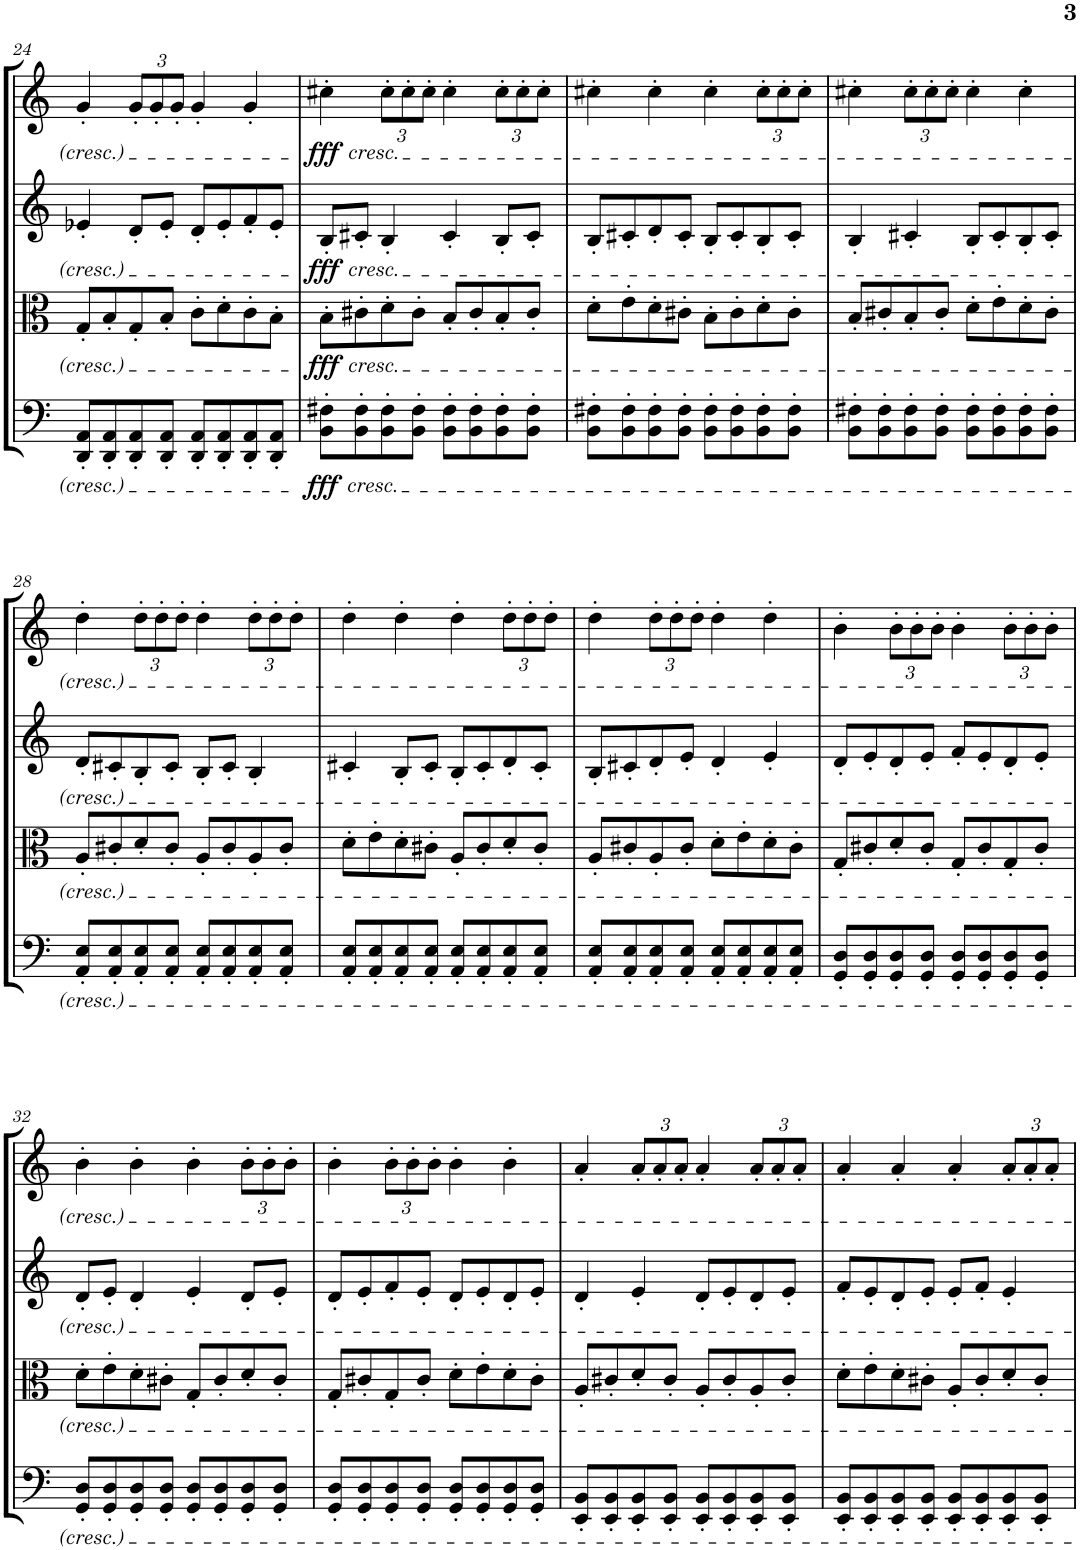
**kern	**dynam	**kern	**dynam	**kern	**dynam	**kern	**dynam
*part4	*part4	*part3	*part3	*part2	*part2	*part1	*part1
*staff4	*staff4	*staff3	*staff3	*staff2	*staff2	*staff1	*staff1
*I"Violoncello	*	*I"Viola	*	*I"Violin II	*	*I"Violin I	*
*I'Vc	*	*I'Vla	*	*I'Vln	*	*I'Vln	*
!!LO:PB:g=z
*clefF4	*	*clefC3	*	*clefG2	*	*clefG2	*
*k[]	*	*k[]	*	*k[]	*	*k[]	*
*M4/4	*	*M4/4	*	*M4/4	*	*M4/4	*
=24	=24	=24	=24	=24	=24	=24	=24
8DD/' 8AA/'L	.	8G'/L	.	4e-X'/	.	4g'/	.
8DD/' 8AA/'	.	8B'/	.	.	.	.	.
*	*	*	*	*	*	*Xbrackettup	*
8DD/' 8AA/'	.	8G'/	.	8d'/L	.	12g'/L	.
.	.	.	.	.	.	12g'/	.
8DD/' 8AA/'J	.	8B'/J	.	8e-'/J	.	.	.
.	.	.	.	.	.	12g'/J	.
8DD/' 8AA/'L	.	8c'\L	.	8d'/L	.	4g'/	.
8DD/' 8AA/'	.	8d'\	.	8e-'/	.	.	.
8DD/' 8AA/'	.	8c'\	.	8f'/	.	4g'/	.
8DD/' 8AA/'J	.	8B'\J	.	8e-'/J	.	.	.
=25	=25	=25	=25	=25	=25	=25	=25
!	!	!	!	!	!	!LO:TX:b:i:t=cresc.	!
!	!	!	!	!LO:TX:b:i:t=cresc.	!	!	!
!	!	!LO:TX:b:i:t=cresc.	!	!	!	!	!
!LO:TX:b:i:t=cresc.	!	!	!	!	!	!	!
!	!LO:DY:b	!	!LO:DY:b	!	!LO:DY:b	!	!LO:DY:b
8BB\' 8F#X\'L	fff	8B'\L	fff	8B'/L	fff	4cc#X'\	fff
8BB\' 8F#\'	.	8c#X'\	.	8c#X'/J	.	.	.
8BB\' 8F#\'	.	8d'\	.	4B'/	.	12cc#'\L	.
.	.	.	.	.	.	12cc#'\	.
8BB\' 8F#\'J	.	8c#'\J	.	.	.	.	.
.	.	.	.	.	.	12cc#'\J	.
8BB\' 8F#\'L	.	8B'/L	.	4c#'/	.	4cc#'\	.
8BB\' 8F#\'	.	8c#'/	.	.	.	.	.
8BB\' 8F#\'	.	8B'/	.	8B'/L	.	12cc#'\L	.
.	.	.	.	.	.	12cc#'\	.
8BB\' 8F#\'J	.	8c#'/J	.	8c#'/J	.	.	.
.	.	.	.	.	.	12cc#'\J	.
=26	=26	=26	=26	=26	=26	=26	=26
8BB\' 8F#X\'L	.	8d'\L	.	8B'/L	.	4cc#X'\	.
8BB\' 8F#\'	.	8e'\	.	8c#X'/	.	.	.
8BB\' 8F#\'	.	8d'\	.	8d'/	.	4cc#'\	.
8BB\' 8F#\'J	.	8c#X'\J	.	8c#'/J	.	.	.
8BB\' 8F#\'L	.	8B'\L	.	8B'/L	.	4cc#'\	.
8BB\' 8F#\'	.	8c#'\	.	8c#'/	.	.	.
8BB\' 8F#\'	.	8d'\	.	8B'/	.	12cc#'\L	.
.	.	.	.	.	.	12cc#'\	.
8BB\' 8F#\'J	.	8c#'\J	.	8c#'/J	.	.	.
.	.	.	.	.	.	12cc#'\J	.
=27	=27	=27	=27	=27	=27	=27	=27
8BB\' 8F#X\'L	.	8B'/L	.	4B'/	.	4cc#X'\	.
8BB\' 8F#\'	.	8c#X'/	.	.	.	.	.
8BB\' 8F#\'	.	8B'/	.	4c#X'/	.	12cc#'\L	.
.	.	.	.	.	.	12cc#'\	.
8BB\' 8F#\'J	.	8c#'/J	.	.	.	.	.
.	.	.	.	.	.	12cc#'\J	.
8BB\' 8F#\'L	.	8d'\L	.	8B'/L	.	4cc#'\	.
8BB\' 8F#\'	.	8e'\	.	8c#'/	.	.	.
8BB\' 8F#\'	.	8d'\	.	8B'/	.	4cc#'\	.
8BB\' 8F#\'J	.	8c#'\J	.	8c#'/J	.	.	.
!!LO:LB:g=z
=28	=28	=28	=28	=28	=28	=28	=28
8AA/' 8E/'L	.	8A'/L	.	8d'/L	.	4dd'\	.
8AA/' 8E/'	.	8c#X'/	.	8c#X'/	.	.	.
8AA/' 8E/'	.	8d'/	.	8B'/	.	12dd'\L	.
.	.	.	.	.	.	12dd'\	.
8AA/' 8E/'J	.	8c#'/J	.	8c#'/J	.	.	.
.	.	.	.	.	.	12dd'\J	.
8AA/' 8E/'L	.	8A'/L	.	8B'/L	.	4dd'\	.
8AA/' 8E/'	.	8c#'/	.	8c#'/J	.	.	.
8AA/' 8E/'	.	8A'/	.	4B'/	.	12dd'\L	.
.	.	.	.	.	.	12dd'\	.
8AA/' 8E/'J	.	8c#'/J	.	.	.	.	.
.	.	.	.	.	.	12dd'\J	.
=29	=29	=29	=29	=29	=29	=29	=29
8AA/' 8E/'L	.	8d'\L	.	4c#X'/	.	4dd'\	.
8AA/' 8E/'	.	8e'\	.	.	.	.	.
8AA/' 8E/'	.	8d'\	.	8B'/L	.	4dd'\	.
8AA/' 8E/'J	.	8c#X'\J	.	8c#'/J	.	.	.
8AA/' 8E/'L	.	8A'/L	.	8B'/L	.	4dd'\	.
8AA/' 8E/'	.	8c#'/	.	8c#'/	.	.	.
8AA/' 8E/'	.	8d'/	.	8d'/	.	12dd'\L	.
.	.	.	.	.	.	12dd'\	.
8AA/' 8E/'J	.	8c#'/J	.	8c#'/J	.	.	.
.	.	.	.	.	.	12dd'\J	.
=30	=30	=30	=30	=30	=30	=30	=30
8AA/' 8E/'L	.	8A'/L	.	8B'/L	.	4dd'\	.
8AA/' 8E/'	.	8c#X'/	.	8c#X'/	.	.	.
8AA/' 8E/'	.	8A'/	.	8d'/	.	12dd'\L	.
.	.	.	.	.	.	12dd'\	.
8AA/' 8E/'J	.	8c#'/J	.	8e'/J	.	.	.
.	.	.	.	.	.	12dd'\J	.
8AA/' 8E/'L	.	8d'\L	.	4d'/	.	4dd'\	.
8AA/' 8E/'	.	8e'\	.	.	.	.	.
8AA/' 8E/'	.	8d'\	.	4e'/	.	4dd'\	.
8AA/' 8E/'J	.	8c#'\J	.	.	.	.	.
=31	=31	=31	=31	=31	=31	=31	=31
8GG/' 8D/'L	.	8G'/L	.	8d'/L	.	4b'\	.
8GG/' 8D/'	.	8c#X'/	.	8e'/	.	.	.
8GG/' 8D/'	.	8d'/	.	8d'/	.	12b'\L	.
.	.	.	.	.	.	12b'\	.
8GG/' 8D/'J	.	8c#'/J	.	8e'/J	.	.	.
.	.	.	.	.	.	12b'\J	.
8GG/' 8D/'L	.	8G'/L	.	8f'/L	.	4b'\	.
8GG/' 8D/'	.	8c#'/	.	8e'/	.	.	.
8GG/' 8D/'	.	8G'/	.	8d'/	.	12b'\L	.
.	.	.	.	.	.	12b'\	.
8GG/' 8D/'J	.	8c#'/J	.	8e'/J	.	.	.
.	.	.	.	.	.	12b'\J	.
!!LO:LB:g=z
=32	=32	=32	=32	=32	=32	=32	=32
8GG/' 8D/'L	.	8d'\L	.	8d'/L	.	4b'\	.
8GG/' 8D/'	.	8e'\	.	8e'/J	.	.	.
8GG/' 8D/'	.	8d'\	.	4d'/	.	4b'\	.
8GG/' 8D/'J	.	8c#X'\J	.	.	.	.	.
8GG/' 8D/'L	.	8G'/L	.	4e'/	.	4b'\	.
8GG/' 8D/'	.	8c#'/	.	.	.	.	.
8GG/' 8D/'	.	8d'/	.	8d'/L	.	12b'\L	.
.	.	.	.	.	.	12b'\	.
8GG/' 8D/'J	.	8c#'/J	.	8e'/J	.	.	.
.	.	.	.	.	.	12b'\J	.
=33	=33	=33	=33	=33	=33	=33	=33
8GG/' 8D/'L	.	8G'/L	.	8d'/L	.	4b'\	.
8GG/' 8D/'	.	8c#X'/	.	8e'/	.	.	.
8GG/' 8D/'	.	8G'/	.	8f'/	.	12b'\L	.
.	.	.	.	.	.	12b'\	.
8GG/' 8D/'J	.	8c#'/J	.	8e'/J	.	.	.
.	.	.	.	.	.	12b'\J	.
8GG/' 8D/'L	.	8d'\L	.	8d'/L	.	4b'\	.
8GG/' 8D/'	.	8e'\	.	8e'/	.	.	.
8GG/' 8D/'	.	8d'\	.	8d'/	.	4b'\	.
8GG/' 8D/'J	.	8c#'\J	.	8e'/J	.	.	.
=34	=34	=34	=34	=34	=34	=34	=34
8EE/' 8BB/'L	.	8A'/L	.	4d'/	.	4a'/	.
8EE/' 8BB/'	.	8c#X'/	.	.	.	.	.
8EE/' 8BB/'	.	8d'/	.	4e'/	.	12a'/L	.
.	.	.	.	.	.	12a'/	.
8EE/' 8BB/'J	.	8c#'/J	.	.	.	.	.
.	.	.	.	.	.	12a'/J	.
8EE/' 8BB/'L	.	8A'/L	.	8d'/L	.	4a'/	.
8EE/' 8BB/'	.	8c#'/	.	8e'/	.	.	.
8EE/' 8BB/'	.	8A'/	.	8d'/	.	12a'/L	.
.	.	.	.	.	.	12a'/	.
8EE/' 8BB/'J	.	8c#'/J	.	8e'/J	.	.	.
.	.	.	.	.	.	12a'/J	.
=35	=35	=35	=35	=35	=35	=35	=35
8EE/' 8BB/'L	.	8d'\L	.	8f'/L	.	4a'/	.
8EE/' 8BB/'	.	8e'\	.	8e'/	.	.	.
8EE/' 8BB/'	.	8d'\	.	8d'/	.	4a'/	.
8EE/' 8BB/'J	.	8c#X'\J	.	8e'/J	.	.	.
8EE/' 8BB/'L	.	8A'/L	.	8e'/L	.	4a'/	.
8EE/' 8BB/'	.	8c#'/	.	8f'/J	.	.	.
8EE/' 8BB/'	.	8d'/	.	4e'/	.	12a'/L	.
.	.	.	.	.	.	12a'/	.
8EE/' 8BB/'J	.	8c#'/J	.	.	.	.	.
.	.	.	.	.	.	12a'/J	.
=	=	=	=	=	=	=	=
*-	*-	*-	*-	*-	*-	*-	*-
